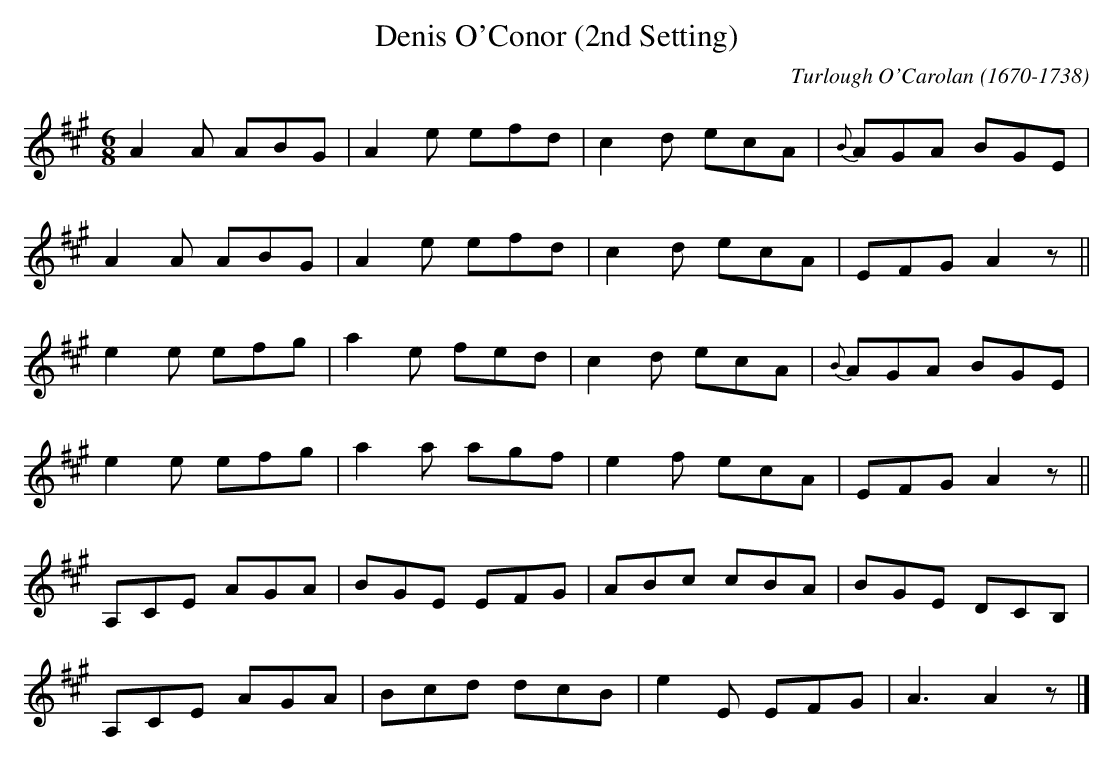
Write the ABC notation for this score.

X:1occ
T:Denis O'Conor (2nd Setting)
C:Turlough O'Carolan (1670-1738)
M:6/8
L:1/8
K:A
C:ALLEGRO ASSAI
A2A ABG|A2e efd|c2d ecA|{B}AGA BGE|
A2A ABG|A2e efd|c2d ecA|EFG A2z||
e2e efg|a2e fed|c2d ecA|{B}AGA BGE|
e2e efg|a2a agf|e2f ecA|EFG A2z||
A,CE AGA|BGE EFG|ABc cBA|BGE DCB,|
A,CE AGA|Bcd dcB|e2E EFG|A3A2z|]
